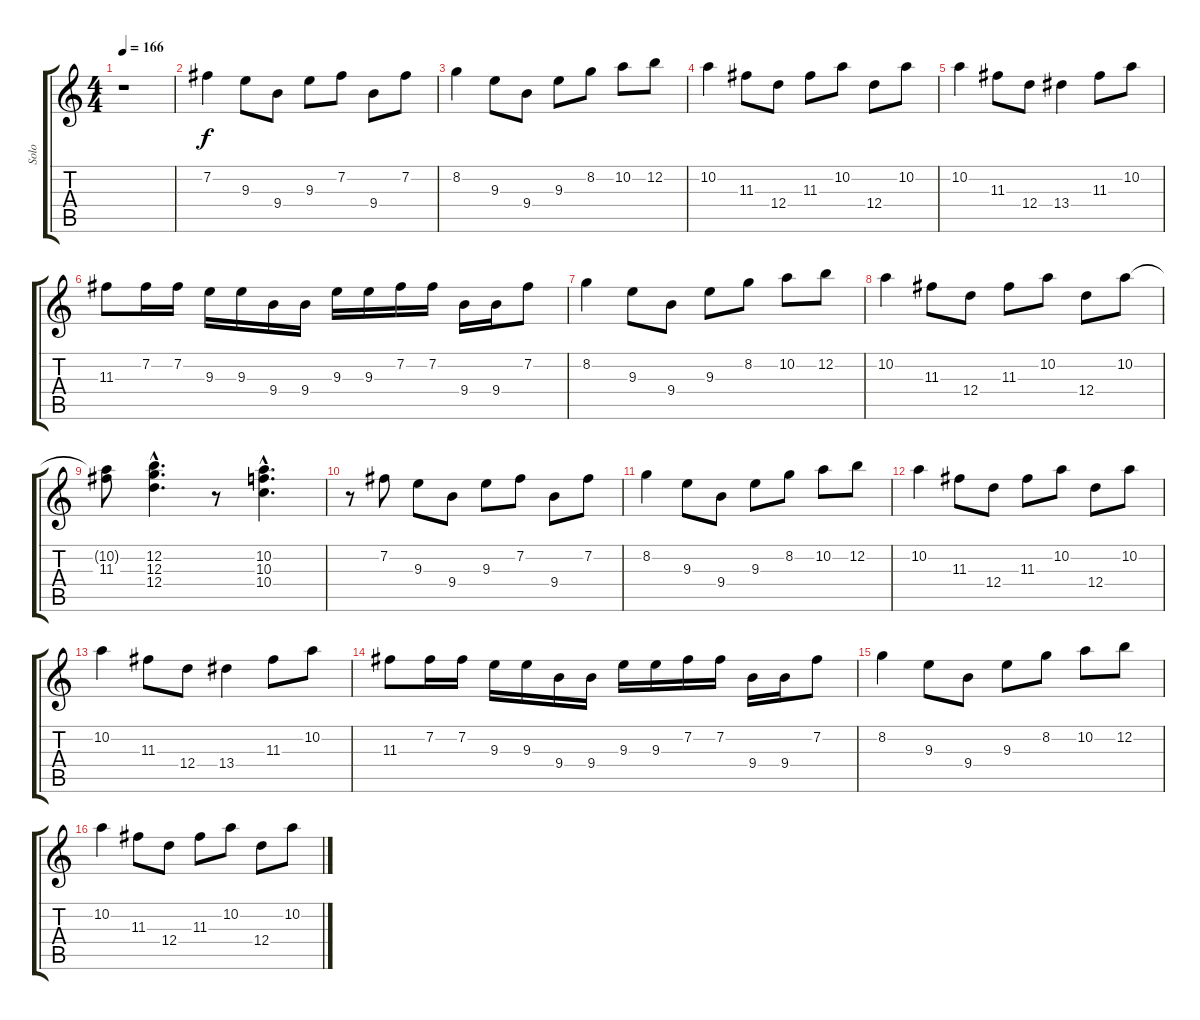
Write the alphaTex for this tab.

\track ("Solo" "Solo") {instrument overdrivenguitar}
\staff {score tabs}
\tuning (E4 B3 G3 D3 A2 E2) {hide}
\ts (4 4)
\tempo 166
\clef g2
\ks c
r.1{dy f instrument overdrivenguitar} |
7.2.4 9.3.8 9.4.8 9.3.8 7.2.8 9.4.8 7.2.8 |
8.2.4 9.3.8 9.4.8 9.3.8 8.2.8 10.2.8 12.2.8 |
10.2.4 11.3.8 12.4.8 11.3.8 10.2.8 12.4.8 10.2.8 |
10.2.4 11.3.8 12.4.8 13.4.4 11.3.8 10.2.8 |
11.3.8 7.2.16 7.2.16 9.3.16 9.3.16 9.4.16 9.4.16 9.3.16 9.3.16 7.2.16 7.2.16 9.4.16 9.4.16 7.2.8 |
8.2.4 9.3.8 9.4.8 9.3.8 8.2.8 10.2.8 12.2.8 |
10.2.4 11.3.8 12.4.8 11.3.8 10.2.8 12.4.8 10.2.8 |
(10.2{t} 11.3).8 (12.2{hac} 12.3{hac} 12.4{hac}).4{d} r.8 (10.2{hac} 10.3{hac} 10.4{hac}).4{d} |
r.8 7.2.8 9.3.8 9.4.8 9.3.8 7.2.8 9.4.8 7.2.8 |
8.2.4 9.3.8 9.4.8 9.3.8 8.2.8 10.2.8 12.2.8 |
10.2.4 11.3.8 12.4.8 11.3.8 10.2.8 12.4.8 10.2.8 |
10.2.4 11.3.8 12.4.8 13.4.4 11.3.8 10.2.8 |
11.3.8 7.2.16 7.2.16 9.3.16 9.3.16 9.4.16 9.4.16 9.3.16 9.3.16 7.2.16 7.2.16 9.4.16 9.4.16 7.2.8 |
8.2.4 9.3.8 9.4.8 9.3.8 8.2.8 10.2.8 12.2.8 |
10.2.4 11.3.8 12.4.8 11.3.8 10.2.8 12.4.8 10.2.8
